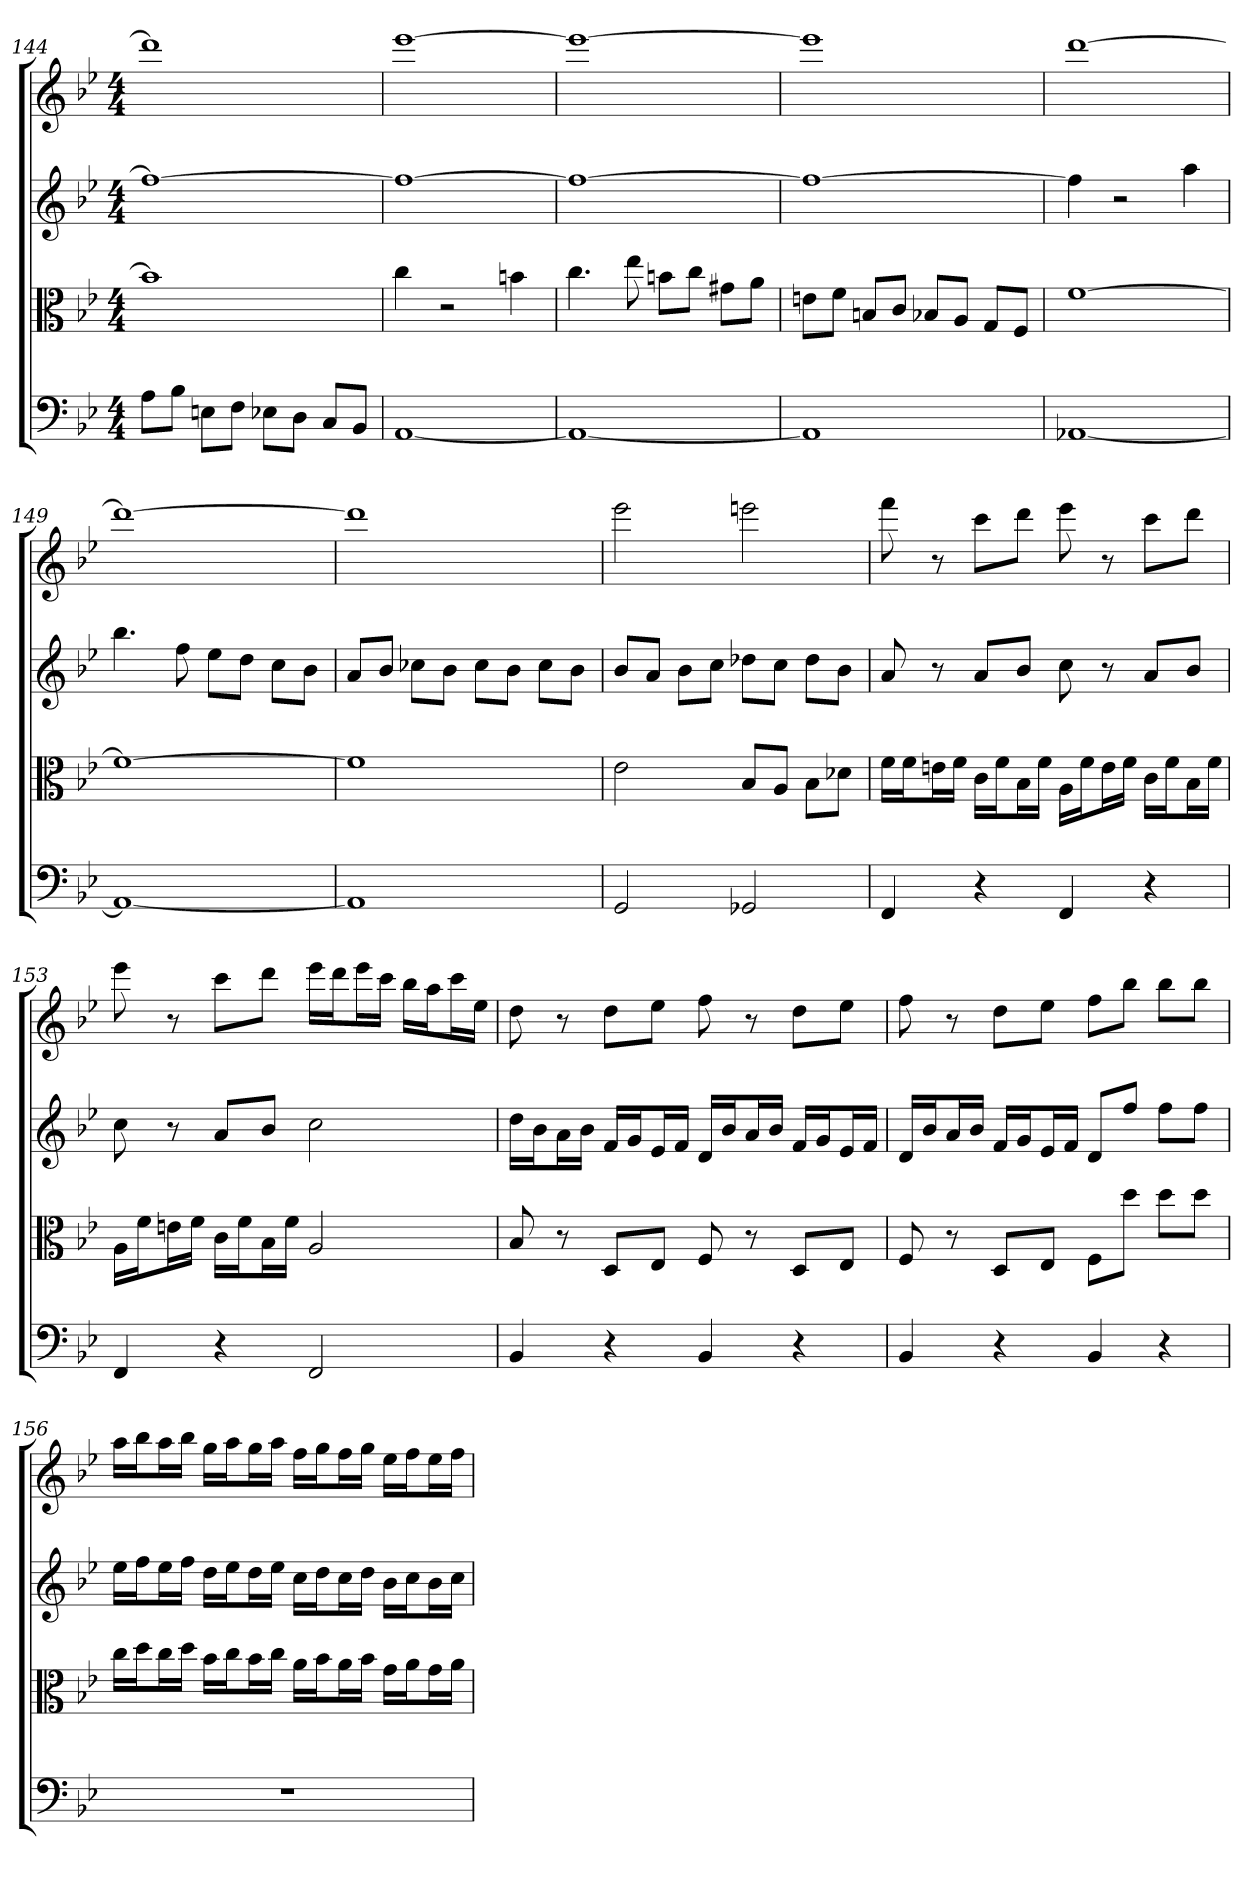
**kern	**kern	**kern	**kern
*part4	*part3	*part2	*part1
*staff4	*staff3	*staff2	*staff1
*clefF4	*clefC3	*	*
*k[b-e-]	*k[b-e-]	*k[b-e-]	*k[b-e-]
*B-:	*B-:	*B-:	*B-:
*M4/4	*M4/4	*M4/4	*M4/4
=144	=144	=144	=144
8A\L	1b-]	1ff_	1ddd]
8B-\J	.	.	.
8En\L	.	.	.
8F\J	.	.	.
8E-X\L	.	.	.
8D\J	.	.	.
8C/L	.	.	.
8BB-/J	.	.	.
=145	=145	=145	=145
[1AA	4cc	1ff_	[1eee-
.	2r	.	.
.	4bn	.	.
=146	=146	=146	=146
1AA_	4.cc	1ff_	1eee-_
.	8ee-	.	.
.	8bn\L	.	.
.	8cc\J	.	.
.	8g#X\L	.	.
.	8a\J	.	.
=147	=147	=147	=147
1AA]	8en\L	1ff_	1eee-]
.	8f\J	.	.
.	8Bn/L	.	.
.	8c/J	.	.
.	8B-X/L	.	.
.	8A/J	.	.
.	8G/L	.	.
.	8F/J	.	.
=148	=148	=148	=148
[1AA-X	[1f	4ff]	[1ddd
.	.	2r	.
.	.	4aa	.
=149	=149	=149	=149
1AA-_	1f_	4.bb-	1ddd_
.	.	8ff	.
.	.	8ee-L	.
.	.	8ddJ	.
.	.	8ccL	.
.	.	8b-J	.
=150	=150	=150	=150
1AA-]	1f]	8aL	1ddd]
.	.	8b-J	.
.	.	8cc-XL	.
.	.	8b-J	.
.	.	8cc-L	.
.	.	8b-J	.
.	.	8cc-L	.
.	.	8b-J	.
=151	=151	=151	=151
2GG	2e-	8b-L	2eee-
.	.	8aJ	.
.	.	8b-L	.
.	.	8ccJ	.
2GG-X	8B-/L	8dd-XL	2eeen
.	8A/J	8ccJ	.
.	8B-\L	8dd-L	.
.	8d-X\J	8b-J	.
=152	=152	=152	=152
4FF	16f\LL	8a	8fff
.	16f\J	.	.
.	16en\L	8r	8r
.	16f\JJ	.	.
4r	16c\LL	8aL	8cccL
.	16f\J	.	.
.	16B-\L	8b-J	8dddJ
.	16f\JJ	.	.
4FF	16A\LL	8cc	8eee-
.	16f\J	.	.
.	16e\L	8r	8r
.	16f\JJ	.	.
4r	16c\LL	8aL	8cccL
.	16f\J	.	.
.	16B-\L	8b-J	8dddJ
.	16f\JJ	.	.
=153	=153	=153	=153
4FF	16A\LL	8cc	8eee-
.	16f\J	.	.
.	16en\L	8r	8r
.	16f\JJ	.	.
4r	16c\LL	8aL	8cccL
.	16f\J	.	.
.	16B-\L	8b-J	8dddJ
.	16f\JJ	.	.
2FF	2A	2cc	16eee-LL
.	.	.	16dddJ
.	.	.	16eee-L
.	.	.	16cccJJ
.	.	.	16bb-LL
.	.	.	16aaJ
.	.	.	16cccL
.	.	.	16ee-JJ
=154	=154	=154	=154
4BB-	8B-	16ddLL	8dd
.	.	16b-J	.
.	8r	16aL	8r
.	.	16b-JJ	.
4r	8D/L	16fLL	8ddL
.	.	16gJ	.
.	8E-/J	16e-L	8ee-J
.	.	16fJJ	.
4BB-	8F	16dLL	8ff
.	.	16b-J	.
.	8r	16aL	8r
.	.	16b-JJ	.
4r	8D/L	16fLL	8ddL
.	.	16gJ	.
.	8E-/J	16e-L	8ee-J
.	.	16fJJ	.
=155	=155	=155	=155
4BB-	8F	16dLL	8ff
.	.	16b-J	.
.	8r	16aL	8r
.	.	16b-JJ	.
4r	8D/L	16fLL	8ddL
.	.	16gJ	.
.	8E-/J	16e-L	8ee-J
.	.	16fJJ	.
4BB-	8F\L	8dL	8ffL
.	8dd\J	8ffJ	8bb-J
4r	8dd\L	8ffL	8bb-L
.	8dd\J	8ffJ	8bb-J
=156	=156	=156	=156
1r	16cc\LL	16ee-LL	16aaLL
.	16dd\J	16ffJ	16bb-J
.	16cc\L	16ee-L	16aaL
.	16dd\JJ	16ffJJ	16bb-JJ
.	16b-\LL	16ddLL	16ggLL
.	16cc\J	16ee-J	16aaJ
.	16b-\L	16ddL	16ggL
.	16cc\JJ	16ee-JJ	16aaJJ
.	16a\LL	16ccLL	16ffLL
.	16b-\J	16ddJ	16ggJ
.	16a\L	16ccL	16ffL
.	16b-\JJ	16ddJJ	16ggJJ
.	16g\LL	16b-LL	16ee-LL
.	16a\J	16ccJ	16ffJ
.	16g\L	16b-L	16ee-L
.	16a\JJ	16ccJJ	16ffJJ
=	=	=	=
*-	*-	*-	*-
